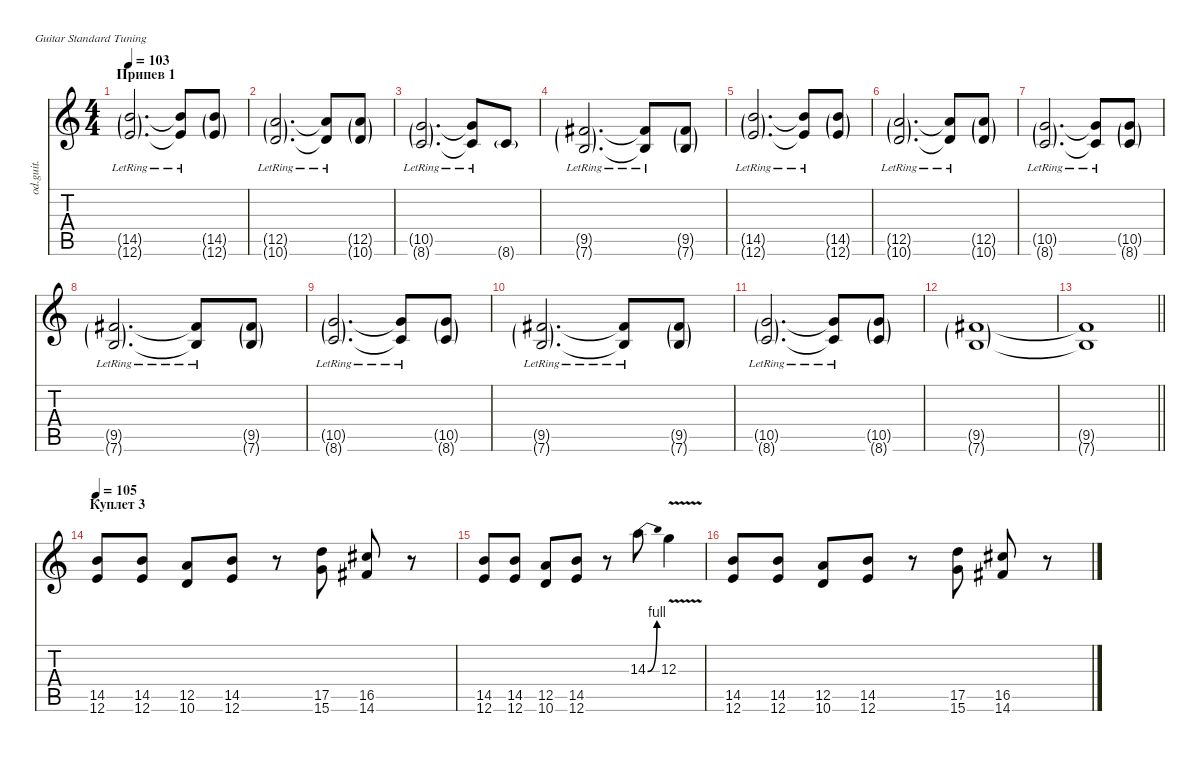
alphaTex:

\defaultSystemsLayout 4
\hideDynamics
\bracketExtendMode nobrackets
\track ("Гитара осн." "od.guit.") {instrument overdrivenguitar}
\staff {score tabs}
\tuning (E4 B3 G3 D3 A2 E2)
\ts (4 4)
\section ("" "Припев 1")
\tempo 103
\clef g2
\ks c
(14.5{g lr} 12.6{g lr}).2{d dy p} (14.5{lr t} 12.6{lr t}).8{dy pp} (14.5{g} 12.6{g}).8{dy p} |
(12.5{g lr} 10.6{g lr}).2{d} (12.5{lr t} 10.6{lr t}).8{dy pp} (12.5{g} 10.6{g}).8{dy p} |
(10.5{g lr} 8.6{g lr}).2{d} (10.5{lr t} 8.6{lr t}).8{dy pp} 8.6{g}.8{dy p} |
(9.5{g lr acc #} 7.6{g lr}).2{d} (9.5{lr t acc #} 7.6{lr t}).8{dy pp} (9.5{g acc #} 7.6{g}).8{dy p} |
(14.5{g lr} 12.6{g lr}).2{d} (14.5{lr t} 12.6{lr t}).8{dy pp} (14.5{g} 12.6{g}).8{dy p} |
(12.5{g lr} 10.6{g lr}).2{d} (12.5{lr t} 10.6{lr t}).8{dy pp} (12.5{g} 10.6{g}).8{dy p} |
(10.5{g lr} 8.6{g lr}).2{d} (10.5{lr t} 8.6{lr t}).8{dy pp} (10.5{g} 8.6{g}).8{dy p} |
(9.5{g lr acc #} 7.6{g lr}).2{d} (9.5{lr t acc #} 7.6{lr t}).8{dy pp} (9.5{g acc #} 7.6{g}).8{dy p} |
(10.5{g lr} 8.6{g lr}).2{d} (10.5{lr t} 8.6{lr t}).8{dy pp} (10.5{g} 8.6{g}).8{dy p} |
(9.5{g lr acc #} 7.6{g lr}).2{d} (9.5{lr t acc #} 7.6{lr t}).8{dy pp} (9.5{g acc #} 7.6{g}).8{dy p} |
(10.5{g lr} 8.6{g lr}).2{d} (10.5{lr t} 8.6{lr t}).8{dy pp} (10.5{g} 8.6{g}).8{dy p} |
(9.5{g acc #} 7.6{g}).1 |
\barLineRight lightlight
(9.5{t acc #} 7.6{t}).1{dy f} |
\section ("" "Куплет 3")
\tempo 105
(14.5 12.6).8 (14.5 12.6).8 (12.5 10.6).8 (14.5 12.6).8 r.8 (17.5 15.6).8 (16.5{acc #} 14.6{acc #}).8 r.8 |
(14.5 12.6).8 (14.5 12.6).8 (12.5 10.6).8 (14.5 12.6).8 r.8 14.3{be (bend 0 0 30 4)}.8 12.3{v}.4 |
(14.5 12.6).8 (14.5 12.6).8 (12.5 10.6).8 (14.5 12.6).8 r.8 (17.5 15.6).8 (16.5{acc #} 14.6{acc #}).8 r.8
